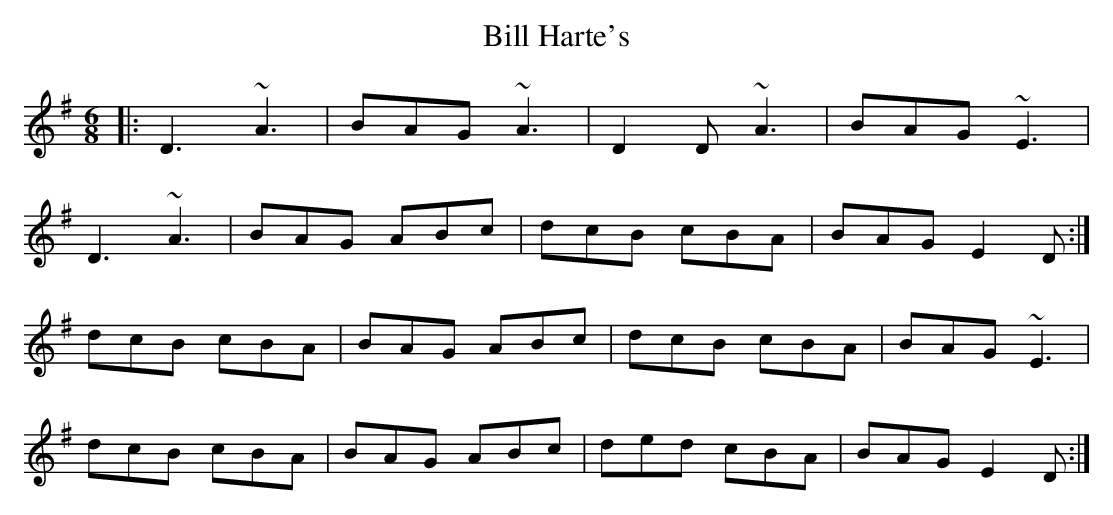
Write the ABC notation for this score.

X:1
T: Bill Harte's
M: 6/8
L: 1/8
K: Dmix
|:D3 ~A3|BAG ~A3|D2D ~A3|BAG ~E3|
D3 ~A3|BAG ABc|dcB cBA|BAG E2D:|
dcB cBA|BAG ABc|dcB cBA|BAG ~E3|
dcB cBA|BAG ABc|ded cBA|BAG E2D:|
